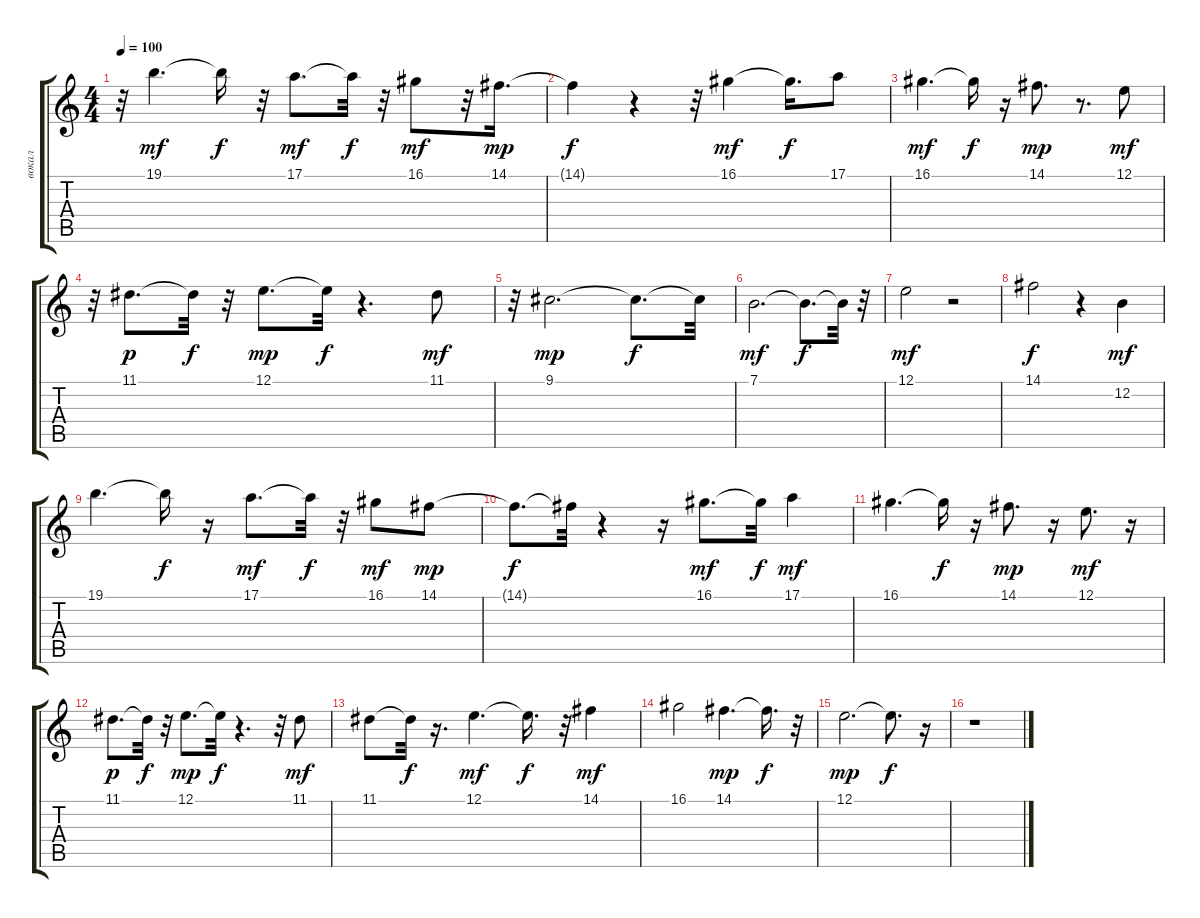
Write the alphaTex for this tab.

\track ("вокал" "вокал") {instrument flute}
\staff {score tabs}
\tuning (E4 B3 G3 D3 A2 E2) {hide}
\ts (4 4)
\tempo 100
\clef g2
\ks c
r.32{dy f} 19.1.4{d dy mf} 19.1{t}.16{dy f} r.32 17.1.8{d dy mf} 17.1{t}.32{dy f} r.32 16.1.8{dy mf} r.32 14.1.16{d dy mp} |
14.1{t}.4{dy f} r.4 r.32 16.1.4{dy mf} 16.1{t}.16{d dy f} 17.1.8 |
16.1.4{d dy mf} 16.1{t}.16{dy f} r.16 14.1.8{d dy mp} r.8{d} 12.1.8{dy mf} |
r.32 11.1.8{d dy p} 11.1{t}.32{dy f} r.32 12.1.8{d dy mp} 12.1{t}.32{dy f} r.4{d} 11.1.8{dy mf} |
r.32 9.1.2{d dy mp} 9.1{t}.8{d dy f} 9.1{t}.32 |
7.1.2{d dy mf} 7.1{t}.8{d dy f} 7.1{t}.32 r.32 |
12.1.2{dy mf} r.2 |
14.1.2{dy f} r.4 12.2.4{dy mf} |
19.1.4{d} 19.1{t}.16{dy f} r.16 17.1.8{d dy mf} 17.1{t}.32{dy f} r.32 16.1.8{dy mf} 14.1.8{dy mp} |
14.1{t}.8{d dy f} 14.1{t}.32 r.4 r.16 16.1.8{d dy mf} 16.1{t}.32{dy f} 17.1.4{dy mf} |
16.1.4{d} 16.1{t}.16{dy f} r.16 14.1.8{d dy mp} r.16 12.1.8{d dy mf} r.16 |
11.1.8{d dy p} 11.1{t}.32{dy f} r.32 12.1.8{d dy mp} 12.1{t}.32{dy f} r.4{d} r.32 11.1.8{dy mf} |
11.1.8 11.1{t}.32{dy f} r.16{d} 12.1.4{d dy mf} 12.1{t}.16{d dy f} r.32 14.1.4{dy mf} |
16.1.2 14.1.4{d dy mp} 14.1{t}.16{d dy f} r.32 |
12.1.2{d dy mp} 12.1{t}.8{d dy f} r.16 |
r.1
